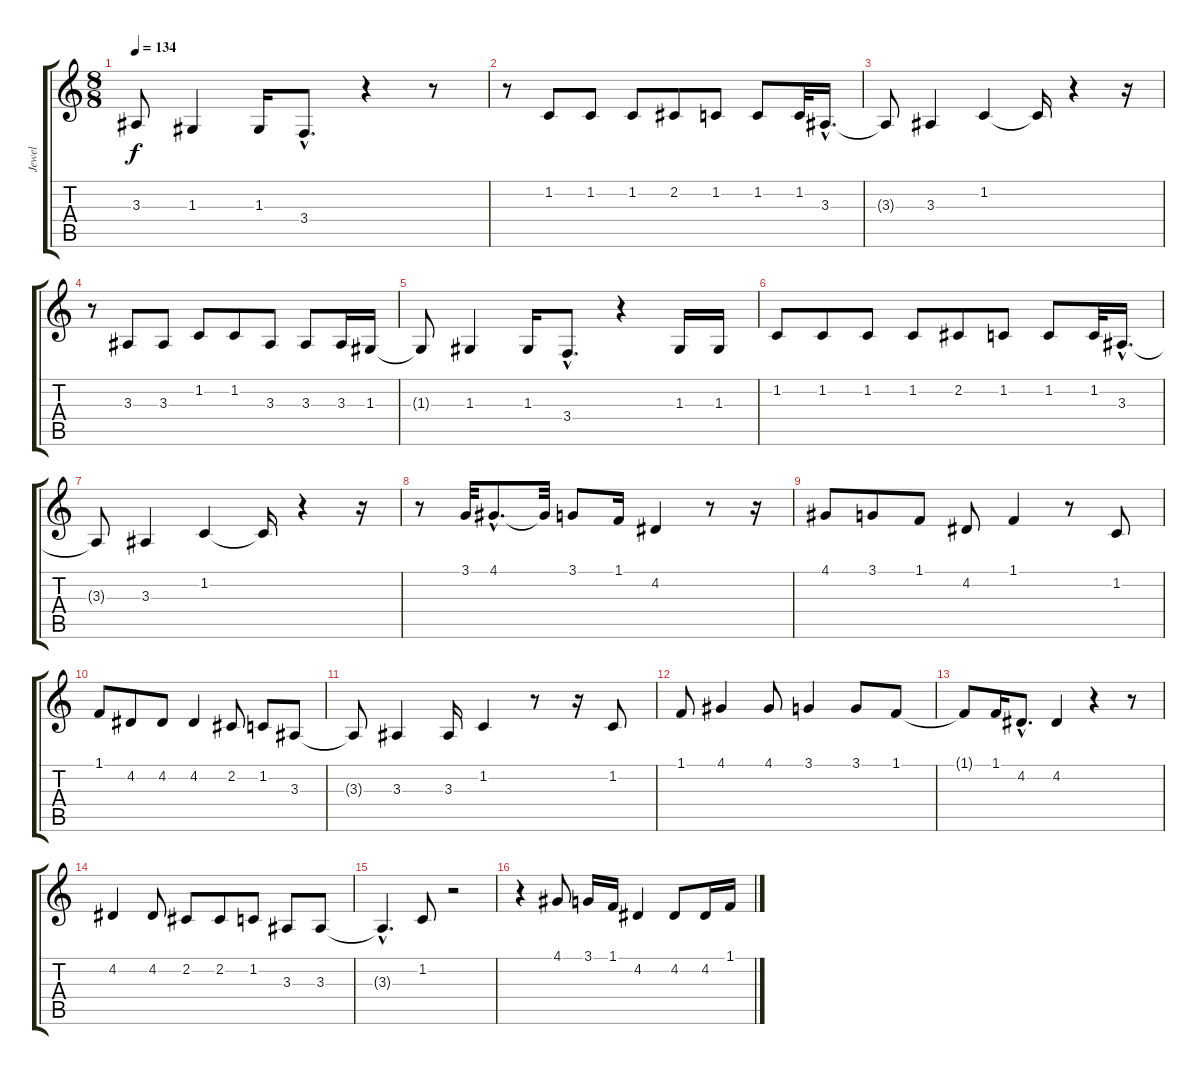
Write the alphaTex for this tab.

\track ("Jewel" "Jewel") {instrument recorder}
\staff {score tabs}
\tuning (E4 B3 G3 D3 A2 E2) {hide}
\ts (8 8)
\tempo 134
\clef g2
\ks c
3.3.8{dy f} 1.3.4 1.3.16 3.4{hac}.8{d} r.4 r.8 |
r.8 1.2.8 1.2.8 1.2.8 2.2.8 1.2.8 1.2.8 1.2.32 3.3{hac}.16{d} |
3.3{t}.8 3.3.4 1.2.4 1.2{t}.16 r.4 r.16 |
r.8 3.3.8 3.3.8 1.2.8 1.2.8 3.3.8 3.3.8 3.3.16 1.3.16 |
1.3{t}.8 1.3.4 1.3.16 3.4{hac}.8{d} r.4 1.3.16 1.3.16 |
1.2.8 1.2.8 1.2.8 1.2.8 2.2.8 1.2.8 1.2.8 1.2.32 3.3{hac}.16{d} |
3.3{t}.8 3.3.4 1.2.4 1.2{t}.16 r.4 r.16 |
r.8 3.1.32 4.1{hac}.8{d} 4.1{t}.32 3.1.8 1.1.16 4.2.4 r.8 r.16 |
4.1.8 3.1.8 1.1.8 4.2.8 1.1.4 r.8 1.2.8 |
1.1.8 4.2.8 4.2.8 4.2.4 2.2.8 1.2.8 3.3.8 |
3.3{t}.8 3.3.4 3.3.16 1.2.4 r.8 r.16 1.2.8 |
1.1.8 4.1.4 4.1.8 3.1.4 3.1.8 1.1.8 |
1.1{t}.8 1.1.16 4.2{hac}.8{d} 4.2.4 r.4 r.8 |
4.2.4 4.2.8 2.2.8 2.2.8 1.2.8 3.3.8 3.3.8 |
3.3{hac t}.4{d} 1.2.8 r.2 |
r.4 4.1.8 3.1.16 1.1.16 4.2.4 4.2.8 4.2.16 1.1.16
